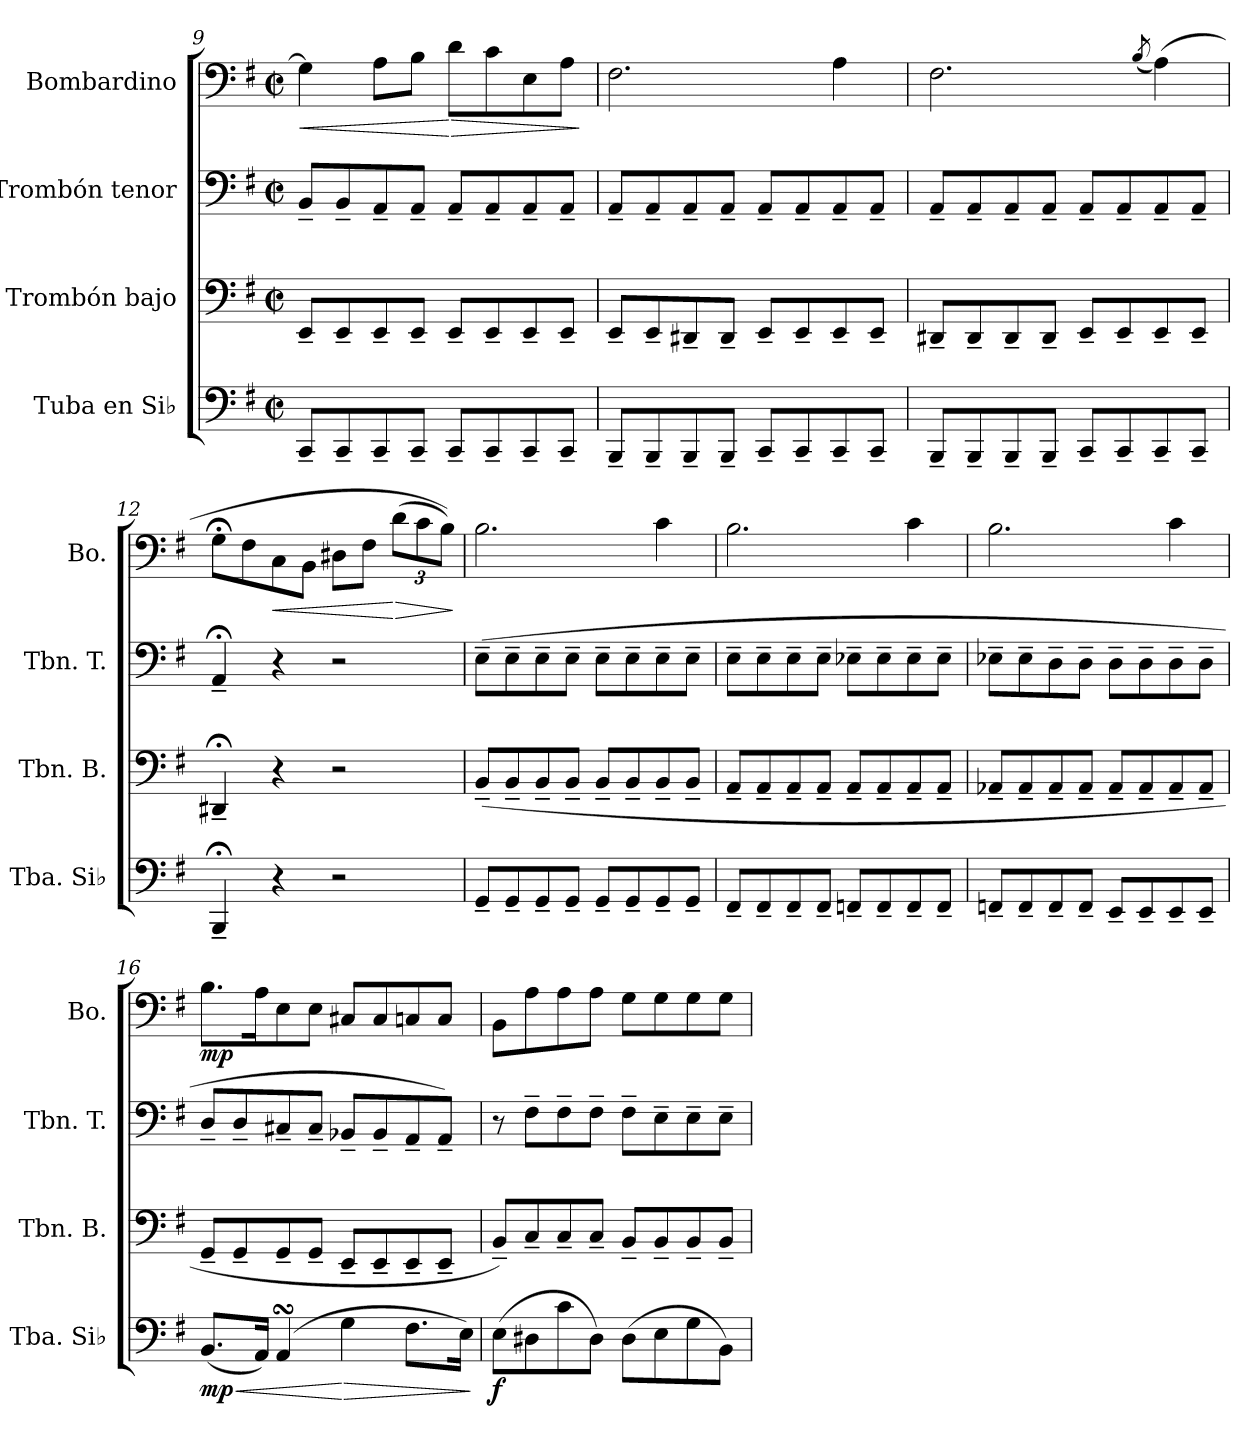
**kern	**dynam	**kern	**kern	**kern	**dynam
*part4	*part4	*part3	*part2	*part1	*part1
*staff4	*staff4	*staff3	*staff2	*staff1	*staff1
*I"Tuba en Si♭	*	*I"Trombón bajo	*I"Trombón tenor	*I"Bombardino	*
*I'Tba. Si♭	*	*I'Tbn. B.	*I'Tbn. T.	*I'Bo.	*
*clefF4	*	*clefF4	*clefF4	*clefF4	*
*k[f#]	*	*k[f#]	*k[f#]	*k[f#]	*
*M2/2	*	*M2/2	*M2/2	*M2/2	*
*met(c|)	*	*met(c|)	*met(c|)	*met(c|)	*
=9	=9	=9	=9	=9	=9
!	!	!	!	!	!LO:HP:b
8CC~/L	.	8EE~/L	8BB~/L	4G#\]	<
8CC~/	.	8EE~/	8BB~/	.	.
8CC~/	.	8EE~/	8AA~/	8A\L	.
8CC~/J	.	8EE~/J	8AA~/J	8B\J	.
!	!	!	!	!	!LO:HP:n=1:b
8CC~/L	.	8EE~/L	8AA~/L	8d\L	[ >
8CC~/	.	8EE~/	8AA~/	8c\	.
8CC~/	.	8EE~/	8AA~/	8E\	.
8CC~/J	.	8EE~/J	8AA~/J	8A\J	.
.	.	.	.	.	]
!!LO:PB:g=z
=10	=10	=10	=10	=10	=10
8BBB~/L	.	8EE~/L	8AA~/L	2.F#\	.
8BBB~/	.	8EE~/	8AA~/	.	.
8BBB~/	.	8DD#X~/	8AA~/	.	.
8BBB~/J	.	8DD#~/J	8AA~/J	.	.
8CC~/L	.	8EE~/L	8AA~/L	.	.
8CC~/	.	8EE~/	8AA~/	.	.
8CC~/	.	8EE~/	8AA~/	4A\	.
8CC~/J	.	8EE~/J	8AA~/J	.	.
=11	=11	=11	=11	=11	=11
8BBB~/L	.	8DD#X~/L	8AA~/L	2.F#\	.
8BBB~/	.	8DD#~/	8AA~/	.	.
8BBB~/	.	8DD#~/	8AA~/	.	.
8BBB~/J	.	8DD#~/J	8AA~/J	.	.
8CC~/L	.	8EE~/L	8AA~/L	.	.
8CC~/	.	8EE~/	8AA~/	.	.
.	.	.	.	(8qB/	.
8CC~/	.	8EE~/	8AA~/	(4A\)	.
8CC~/J	.	8EE~/J	8AA~/J	.	.
=12	=12	=12	=12	=12	=12
4BBB;<~/	.	4DD#X;<~/	4AA;<~/	8G;<\L	.
.	.	.	.	8F#\	.
!	!	!	!	!	!LO:HP:b
4r	.	4r	4r	8C\	<
.	.	.	.	8BB\J	.
2r	.	2r	2r	8D#X\L	.
.	.	.	.	8F#\J	.
*	*	*	*	*Xbrackettup	*
!	!	!	!	!	!LO:HP:n=1:b
.	.	.	.	(12d\L	[ >
.	.	.	.	12c\	.
.	.	.	.	12B\J))	.
.	.	.	.	.	]
!!LO:LB:g=z
=13	=13	=13	=13	=13	=13
8GG~/L	.	(8BB~/L	(8E~\L	2.B\	.
8GG~/	.	8BB~/	8E~\	.	.
8GG~/	.	8BB~/	8E~\	.	.
8GG~/J	.	8BB~/J	8E~\J	.	.
8GG~/L	.	8BB~/L	8E~\L	.	.
8GG~/	.	8BB~/	8E~\	.	.
8GG~/	.	8BB~/	8E~\	4c\	.
8GG~/J	.	8BB~/J	8E~\J	.	.
=14	=14	=14	=14	=14	=14
8FF#~/L	.	8AA~/L	8E~\L	2.B\	.
8FF#~/	.	8AA~/	8E~\	.	.
8FF#~/	.	8AA~/	8E~\	.	.
8FF#~/J	.	8AA~/J	8E~\J	.	.
8FFn~/L	.	8AA~/L	8E-X~\L	.	.
8FF~/	.	8AA~/	8E-~\	.	.
8FF~/	.	8AA~/	8E-~\	4c\	.
8FF~/J	.	8AA~/J	8E-~\J	.	.
=15	=15	=15	=15	=15	=15
8FFn~/L	.	8AA-X~/L	8E-X~\L	2.B\	.
8FF~/	.	8AA-~/	8E-~\	.	.
8FF~/	.	8AA-~/	8D~\	.	.
8FF~/J	.	8AA-~/J	8D~\J	.	.
8EE~/L	.	8AA-~/L	8D~\L	.	.
8EE~/	.	8AA-~/	8D~\	.	.
8EE~/	.	8AA-~/	8D~\	4c\	.
8EE~/J	.	8AA-~/J	8D~\J	.	.
=16	=16	=16	=16	=16	=16
!	!LO:HP:b	!	!	!	!
!	!LO:DY:n=1:b	!	!	!	!LO:DY:b
(8.BB/L	< mp	8GG~/L	8D~/L	8.B\L	mp
.	.	8GG~/	8D~/	.	.
16AA/Jk)	.	.	.	16A\K	.
(4AAsSSS/	.	8GG~/	8C#X~/	8E\	.
.	.	8GG~/J	8C#~/J	8E\J	.
!	!LO:HP:n=1:b	!	!	!	!
4G\	[ >	8EE~/L	8BB-X~/L	8C#X/L	.
.	.	8EE~/	8BB-~/	8C#/	.
8.F#\L	.	8EE~/	8AA~/	8Cn/	.
.	.	8EE~/J	8AA~/J)	8C/J	.
16E\Jk)	.	.	.	.	.
.	]	.	.	.	.
!!LO:LB:g=z
=17	=17	=17	=17	=17	=17
!	!LO:DY:b	!	!	!	!
(8E\L	f	8BB~/L)	8r	8BB\L	.
8D#X\	.	8C~/	8F#~\L	8A\	.
8c\	.	8C~/	8F#~\	8A\	.
8D#\J)	.	8C~/J	8F#~\J	8A\J	.
(8D#\L	.	8BB~/L	8F#~\L	8G\L	.
8E\	.	8BB~/	8E~\	8G\	.
8G\	.	8BB~/	8E~\	8G\	.
8BB\J)	.	8BB~/J	8E~\J	8G\J	.
=	=	=	=	=	=
*-	*-	*-	*-	*-	*-
